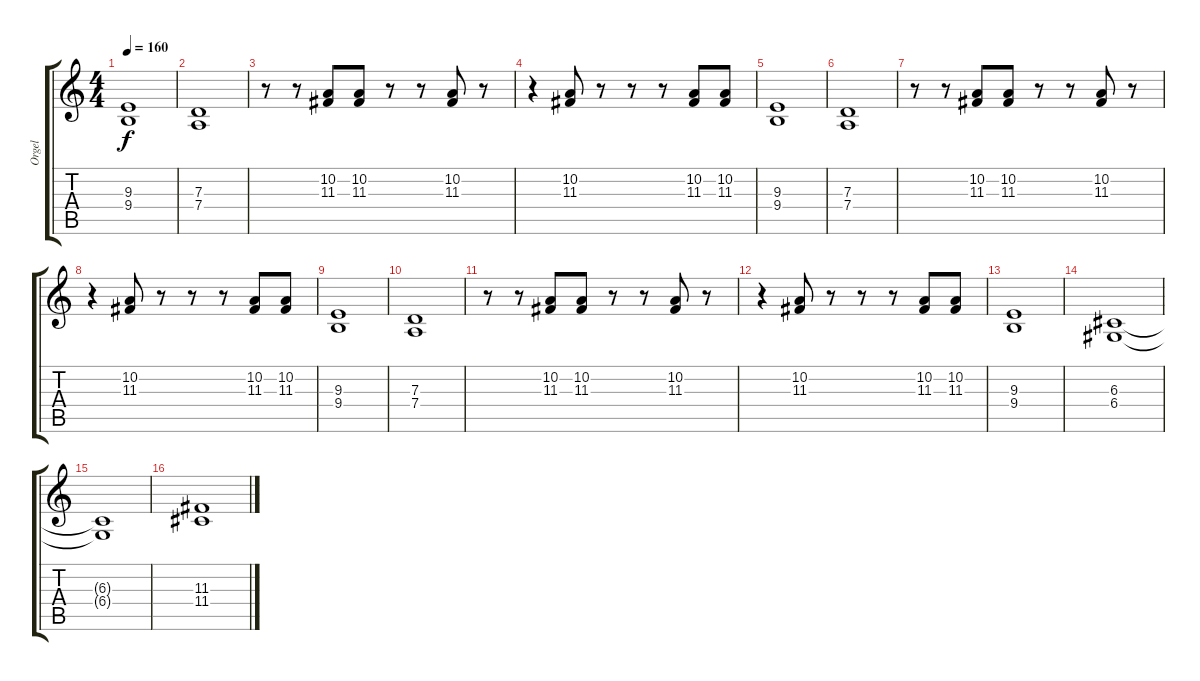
\track ("Orgel" "Orgel") {instrument reedorgan}
\staff {score tabs}
\tuning (E4 B3 G3 D3 A2 E2) {hide}
\ts (4 4)
\tempo 160
\clef g2
\ks c
(9.3 9.4).1{dy f} |
(7.3 7.4).1 |
r.8 r.8 (10.2 11.3).8 (10.2 11.3).8 r.8 r.8 (10.2 11.3).8 r.8 |
r.4 (10.2 11.3).8 r.8 r.8 r.8 (10.2 11.3).8 (10.2 11.3).8 |
(9.3 9.4).1 |
(7.3 7.4).1 |
r.8 r.8 (10.2 11.3).8 (10.2 11.3).8 r.8 r.8 (10.2 11.3).8 r.8 |
r.4 (10.2 11.3).8 r.8 r.8 r.8 (10.2 11.3).8 (10.2 11.3).8 |
(9.3 9.4).1 |
(7.3 7.4).1 |
r.8 r.8 (10.2 11.3).8 (10.2 11.3).8 r.8 r.8 (10.2 11.3).8 r.8 |
r.4 (10.2 11.3).8 r.8 r.8 r.8 (10.2 11.3).8 (10.2 11.3).8 |
(9.3 9.4).1 |
(6.3 6.4).1 |
(6.3{t} 6.4{t}).1 |
(11.3 11.4).1
